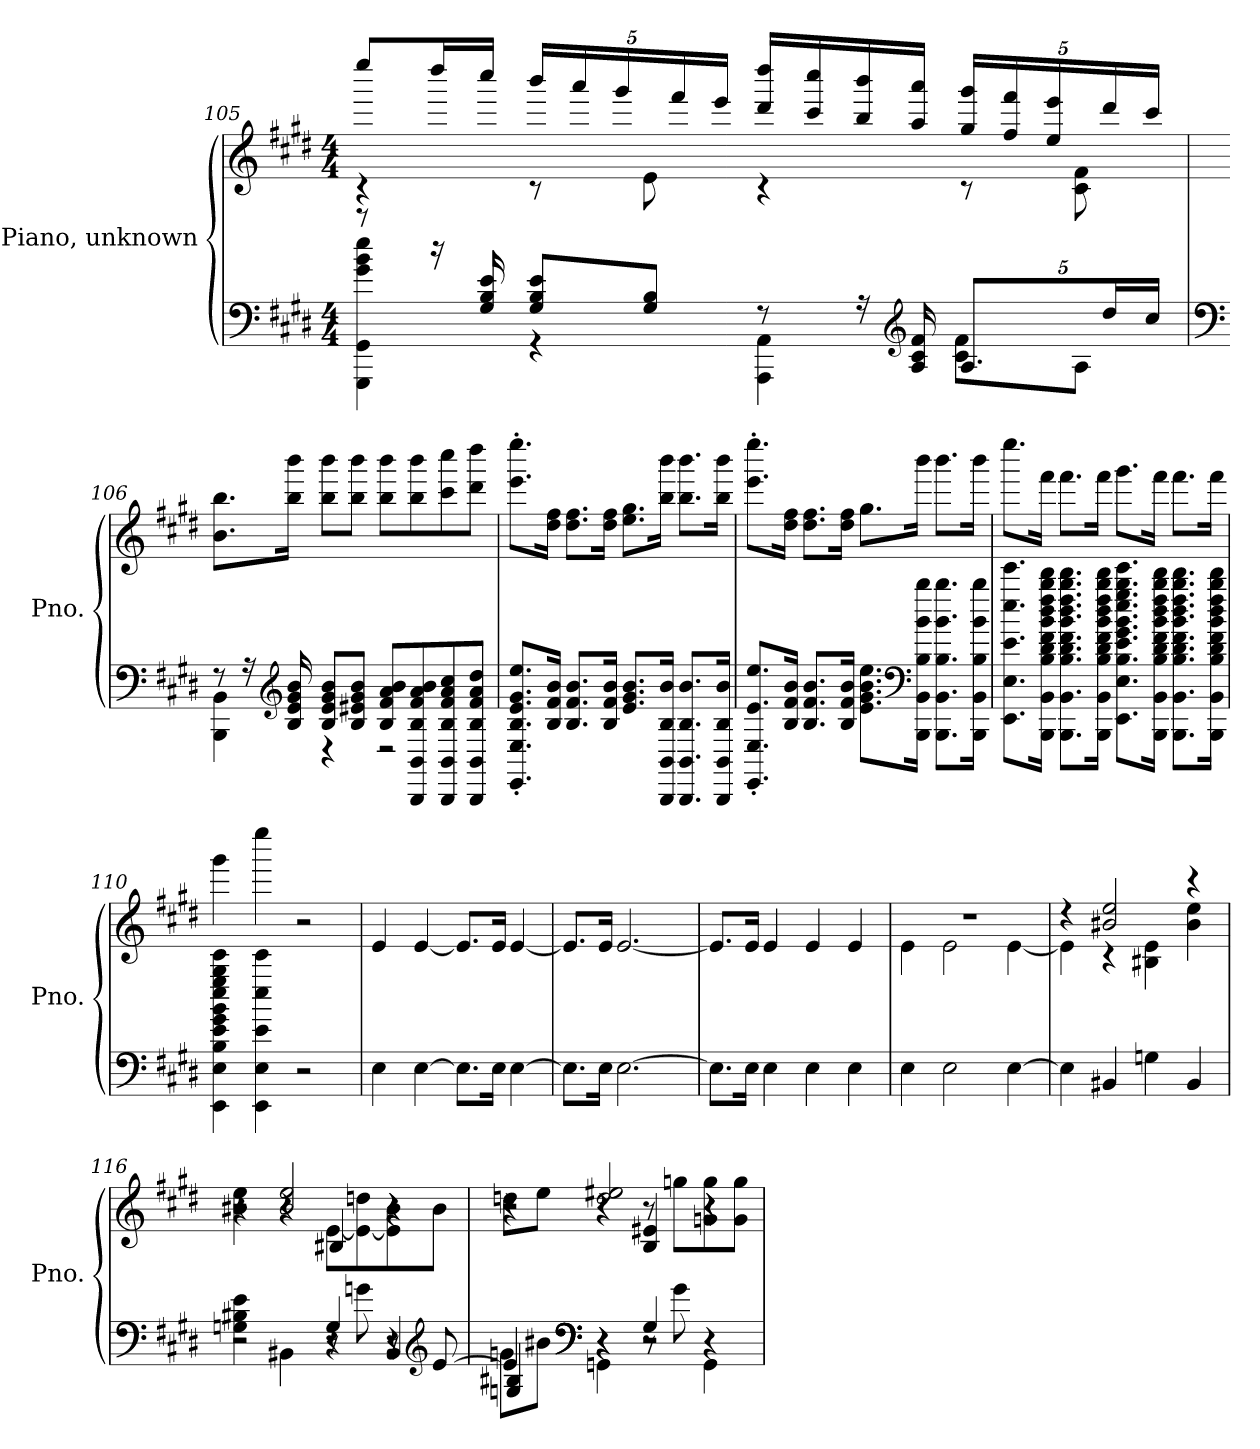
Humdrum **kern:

**kern	**kern
*part1	*part1
*staff2	*staff1
*I"Piano, unknown	*
*I'Pno.	*
!!LO:LB:g=z
*clefF4	*clefG2
*k[f#c#g#d#]	*k[f#c#g#d#]
*M4/4	*M4/4
=105	=105
*^	*^
8r	4GGG#\ 4GG#\ 4g#\ 4b\ 4ee\	8eeee/L	4r
16r	.	16dddd#/L	.
16G#/ 16B/ 16e/	.	16cccc#/JJ	.
*	*	*Xbrackettup	*
8G#/ 8B/ 8e/L	4r	20bbb/LL	8r
.	.	20aaa/	.
.	.	20ggg#/	.
8G#/ 8B/J	.	.	8e\
.	.	20fff#/	.
.	.	20eee/JJ	.
8r	4AAA\ 4AA\	16ddd#/ 16dddd#/LL	4r
.	.	16ccc#/ 16cccc#/	.
16r	.	16bb/ 16bbb/	.
*clefG2	*	*	*
16A/ 16c#/ 16f#/	.	16aa/ 16aaa/JJ	.
*Xbrackettup	*	*	*
10.A/L	8c#\ 8f#\L	20gg#/ 20ggg#/LL	8r
.	.	20ff#/ 20fff#/	.
.	.	20ee/ 20eee/	.
.	8A\J	.	8c#\ 8f#\
20dd#/L	.	20ddd#/	.
20cc#/JJ	.	20ccc#/JJ	.
*	*	*v	*v
=106	=106	=106
*clefF4	*	*
8r	4BBB\ 4BB\	8.b\ 8.bb\L
16r	.	.
*clefG2	*	*
16B/ 16e/ 16g#/ 16b/	.	16bb\ 16bbb\Jk
8B/ 8e/ 8g#/ 8b/L	4r	8bb\ 8bbb\L
8B/ 8e#X/ 8g#/ 8b/J	.	8bb\ 8bbb\J
8B/ 8f#/ 8a/ 8b/L	2r	8bb\ 8bbb\L
8BBB/ 8BB/ 8B/ 8f#/ 8a/ 8b/	.	8bb\ 8bbb\
8BBB/ 8BB/ 8B/ 8f#/ 8a/ 8cc#/	.	8ccc#\ 8cccc#\
8BBB/ 8BB/ 8B/ 8f#/ 8a/ 8dd#/J	.	8ddd#\ 8dddd#\J
*v	*v	*
!!LO:LB:g=z
=107	=107
8.EE/' 8.E/' 8.B/' 8.e/' 8.g#/' 8.ee/'L	8.eee\' 8.eeee\'L
16B/ 16f#/ 16b/Jk	16dd#\ 16ff#\Jk
8.B/ 8.f#/ 8.b/L	8.dd#\ 8.ff#\L
16B/ 16f#/ 16b/Jk	16dd#\ 16ff#\Jk
8.e/ 8.g#/ 8.b/L	8.ee\ 8.gg#\L
16BBB/ 16BB/ 16B/ 16b/Jk	16bb\ 16bbb\Jk
8.BBB/ 8.BB/ 8.B/ 8.b/L	8.bb\ 8.bbb\L
16BBB/ 16BB/ 16B/ 16b/Jk	16bb\ 16bbb\Jk
=108	=108
8.EE/' 8.E/' 8.e/' 8.ee/'L	8.eee\' 8.eeee\'L
16B/ 16f#/ 16b/Jk	16dd#\ 16ff#\Jk
8.B/ 8.f#/ 8.b/L	8.dd#\ 8.ff#\L
16B/ 16f#/ 16b/Jk	16dd#\ 16ff#\Jk
8.e\ 8.g#\ 8.b\ 8.ee\L	8.gg#\L
*clefF4	*
16BBB\ 16BB\ 16B\ 16b\ 16bb\Jk	16bbb\Jk
8.BBB\ 8.BB\ 8.B\ 8.b\ 8.bb\L	8.bbb\L
16BBB\ 16BB\ 16B\ 16b\ 16bb\Jk	16bbb\Jk
=109	=109
8.EE\ 8.E\ 8.e\ 8.ee\ 8.eee\L	8.eeee\L
16BBB\ 16BB\ 16B\ 16d#\ 16f#\ 16b\ 16dd#\ 16ff#\ 16bb\ 16ddd#\Jk	16fff#\Jk
8.BBB\ 8.BB\ 8.B\ 8.d#\ 8.f#\ 8.b\ 8.dd#\ 8.ff#\ 8.bb\ 8.ddd#\L	8.fff#\L
16BBB\ 16BB\ 16B\ 16d#\ 16f#\ 16b\ 16dd#\ 16ff#\ 16bb\ 16ddd#\Jk	16fff#\Jk
8.EE\ 8.E\ 8.B\ 8.e\ 8.g#\ 8.b\ 8.ee\ 8.gg#\ 8.bb\ 8.eee\L	8.ggg#\L
16BBB\ 16BB\ 16B\ 16d#\ 16f#\ 16b\ 16dd#\ 16ff#\ 16bb\ 16ddd#\Jk	16fff#\Jk
8.BBB\ 8.BB\ 8.B\ 8.d#\ 8.f#\ 8.b\ 8.dd#\ 8.ff#\ 8.bb\ 8.ddd#\L	8.fff#\L
16BBB\ 16BB\ 16B\ 16d#\ 16f#\ 16b\ 16dd#\ 16ff#\ 16bb\ 16ddd#\Jk	16fff#\Jk
!!LO:LB:g=z
=110	=110
4EE\ 4E\ 4B\ 4e\ 4g#\ 4b\ 4ee\ 4gg#\ 4bb\ 4eee\	4ggg#\
4EE\ 4E\ 4e\ 4ee\ 4eee\	4eeee\
2r	2r
=111	=111
4E\	4e/
[4E\	[4e/
8.E\L]	8.e/L]
16E\Jk	16e/Jk
[4E\	[4e/
=112	=112
8.E\L]	8.e/L]
16E\Jk	16e/Jk
[2.E\	[2.e/
=113	=113
8.E\L]	8.e/L]
16E\Jk	16e/Jk
4E\	4e/
4E\	4e/
4E\	4e/
=114	=114
*	*^
4E\	1r	4e\
2E\	.	2e\
[4E\	.	[4e\
=115	=115	=115
4E\]	4r	4e\]
4BB#X/	2b#X/ 2ee/	4r
4Gn\	.	4B#X\ 4e\
4BB#/	4r	4b#\ 4ee\
!!LO:LB:g=z
=116	=116	=116
*^	*	*^
*	*^	*	*	*
2r	4Gn\ 4B#X\ 4e\	2r	4r	4b#X\ 4ee\	2r
.	4BB#X\	.	2b#/ 2ee/	4r	.
4r	8r	4G/	.	[8e\L	4B#X/
.	8gn\	.	.	8e\_ 8ddn\	.
8r	4r	4BB#/	4r	8e\] 8b#\	4r
*clefG2	*	*	*	*	*
[8e/	.	.	.	8b#\J	.
=117	=117	=117	=117	=117	=117
4e/]	8gn\L	4Gn/ 4B#X/	4r	8ddn\L	2r
.	8b#X\J	.	.	8ee\J	.
*clefF4	*	*	*	*	*
4r	4GGn\	4r	2dd/ 2ee#X/	4r	.
2r	8r	4G/	.	8r	4B/ 4e#X/
.	8g\	.	.	8ggn\L	.
.	4GG\	4r	4r	8gn\ 8gg\	4r
.	.	.	.	8g\ 8gg\J	.
*v	*v	*v	*	*	*
*	*v	*v	*v
=	=
*-	*-
